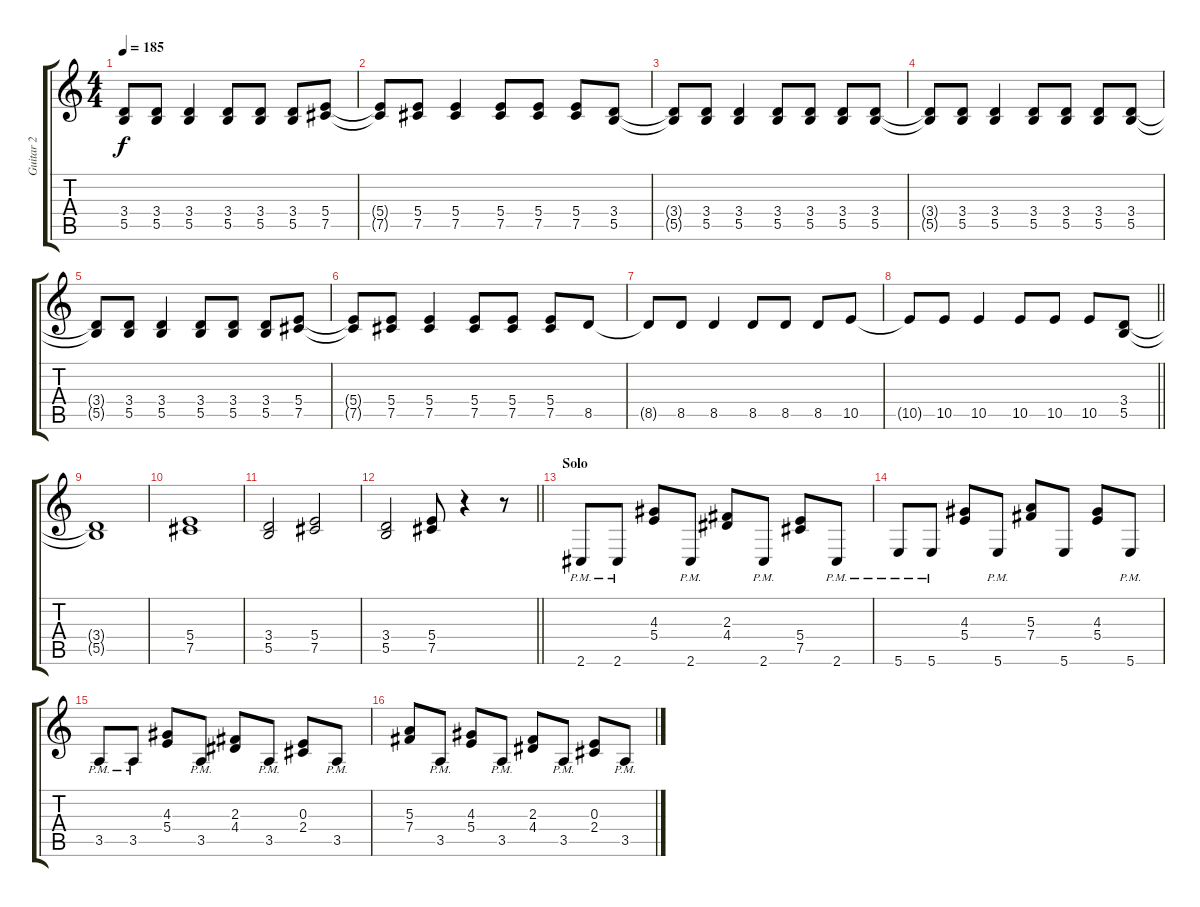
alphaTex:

\track ("Guitar 2" "Guitar 2") {instrument overdrivenguitar}
\staff {score tabs}
\tuning (Db4 Ab3 E3 B2 Gb2 B1) {hide}
\ts (4 4)
\tempo 185
\clef g2
\ks c
(3.4{t} 5.5{t}).8{dy f} (3.4 5.5).8 (3.4 5.5).4 (3.4 5.5).8 (3.4 5.5).8 (3.4 5.5).8 (5.4 7.5).8 |
(5.4{t} 7.5{t}).8 (5.4 7.5).8 (5.4 7.5).4 (5.4 7.5).8 (5.4 7.5).8 (5.4 7.5).8 (3.4 5.5).8 |
(3.4{t} 5.5{t}).8 (3.4 5.5).8 (3.4 5.5).4 (3.4 5.5).8 (3.4 5.5).8 (3.4 5.5).8 (3.4 5.5).8 |
(3.4{t} 5.5{t}).8 (3.4 5.5).8 (3.4 5.5).4 (3.4 5.5).8 (3.4 5.5).8 (3.4 5.5).8 (3.4 5.5).8 |
(3.4{t} 5.5{t}).8 (3.4 5.5).8 (3.4 5.5).4 (3.4 5.5).8 (3.4 5.5).8 (3.4 5.5).8 (5.4 7.5).8 |
(5.4{t} 7.5{t}).8 (5.4 7.5).8 (5.4 7.5).4 (5.4 7.5).8 (5.4 7.5).8 (5.4 7.5).8 8.5.8 |
8.5{t}.8 8.5.8 8.5.4 8.5.8 8.5.8 8.5.8 10.5.8 |
\barLineRight lightlight
10.5{t}.8 10.5.8 10.5.4 10.5.8 10.5.8 10.5.8 (3.4 5.5).8 |
(3.4{t} 5.5{t}).1 |
(5.4 7.5).1 |
(3.4 5.5).2 (5.4 7.5).2 |
\barLineRight lightlight
(3.4 5.5).2 (5.4 7.5).8 r.4 r.8 |
\section ("" "Solo")
2.6{pm}.8 2.6{pm}.8 (4.3 5.4).8 2.6{pm}.8 (2.3 4.4).8 2.6{pm}.8 (5.4 7.5).8 2.6{pm}.8 |
5.6{pm}.8 5.6{pm}.8 (4.3 5.4).8 5.6{pm}.8 (5.3 7.4).8 5.6.8 (4.3 5.4).8 5.6{pm}.8 |
3.5{pm}.8 3.5{pm}.8 (4.3 5.4).8 3.5{pm}.8 (2.3 4.4).8 3.5{pm}.8 (0.3 2.4).8 3.5{pm}.8 |
(5.3 7.4).8 3.5{pm}.8 (4.3 5.4).8 3.5{pm}.8 (2.3 4.4).8 3.5{pm}.8 (0.3 2.4).8 3.5{pm}.8
